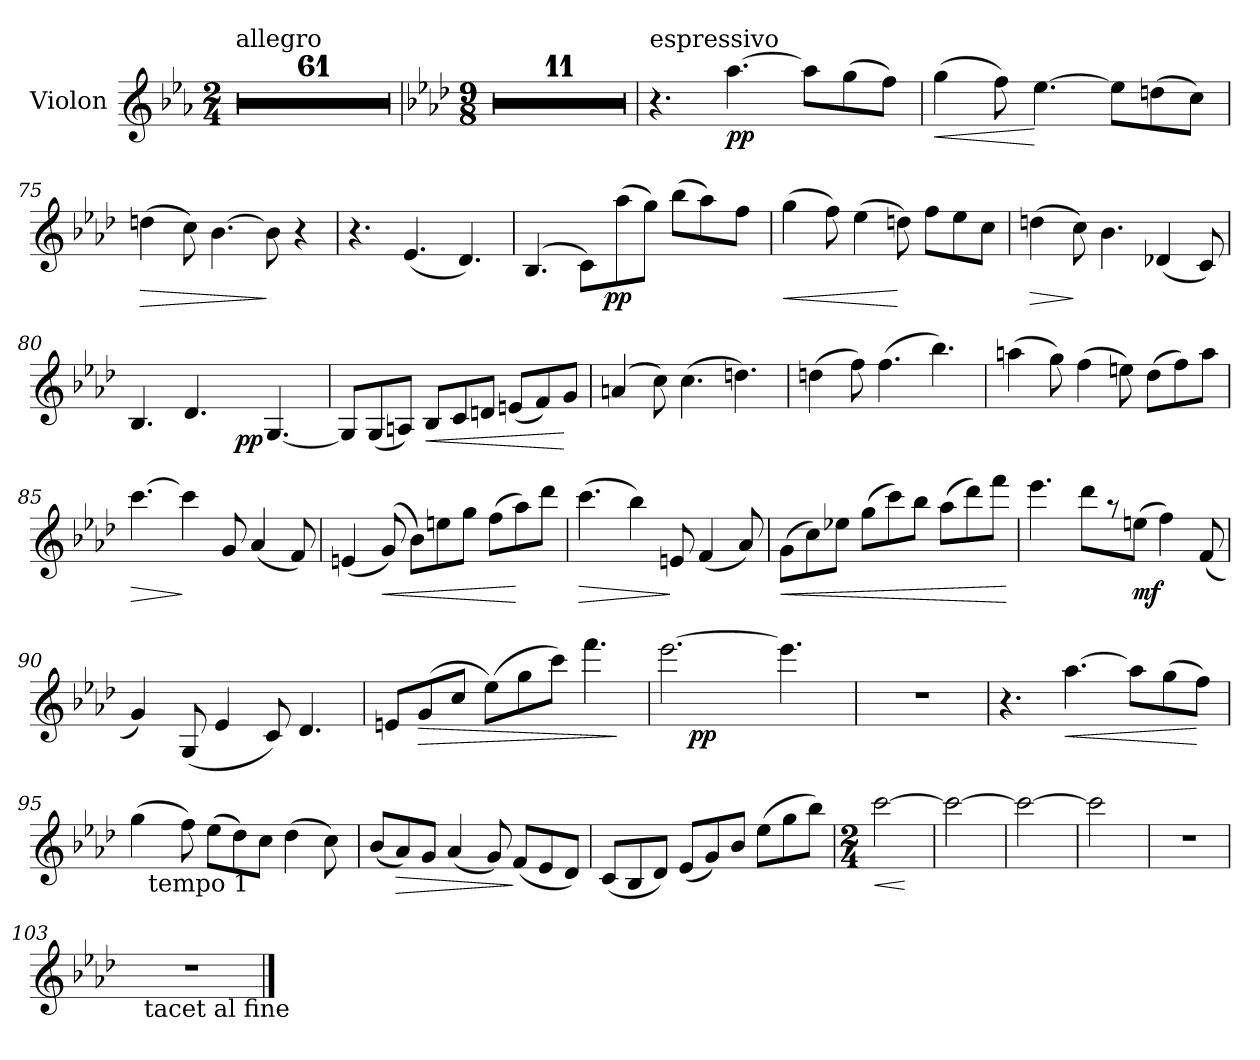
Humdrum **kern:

**kern	**dynam
*part1	*part1
*staff1	*staff1
*I"Violon	*
*clefG2	*
*k[b-e-a-]	*
*E-:	*
*M2/4	*
=1	=1
!LO:TX:a:t=allegro	!
2r	.
=2	=2
2r	.
=3	=3
2r	.
=4	=4
2r	.
=5	=5
2r	.
=6	=6
2r	.
=7	=7
2r	.
=8	=8
2r	.
=9	=9
2r	.
=10	=10
2r	.
=11	=11
2r	.
=12	=12
2r	.
=13	=13
2r	.
=14	=14
2r	.
=15	=15
2r	.
=16	=16
2r	.
=17	=17
2r	.
=18	=18
2r	.
=19	=19
2r	.
=20	=20
2r	.
=21	=21
2r	.
=22	=22
2r	.
=23	=23
2r	.
=24	=24
2r	.
=25	=25
2r	.
=26	=26
2r	.
=27	=27
2r	.
=28	=28
2r	.
=29	=29
2r	.
=30	=30
2r	.
=31	=31
2r	.
=32	=32
2r	.
=33	=33
2r	.
=34	=34
2r	.
=35	=35
2r	.
=36	=36
2r	.
=37	=37
2r	.
=38	=38
2r	.
=39	=39
2r	.
=40	=40
2r	.
=41	=41
2r	.
=42	=42
2r	.
=43	=43
2r	.
=44	=44
2r	.
=45	=45
2r	.
=46	=46
2r	.
=47	=47
2r	.
=48	=48
2r	.
=49	=49
2r	.
=50	=50
2r	.
=51	=51
2r	.
=52	=52
2r	.
=53	=53
2r	.
=54	=54
2r	.
=55	=55
2r	.
=56	=56
2r	.
=57	=57
2r	.
=58	=58
2r	.
=59	=59
2r	.
=60	=60
2r	.
=61	=61
2r	.
!LO:TX:a:t=andante	!
=62	=62
*k[b-e-a-d-]	*
*A-:	*
*M9/8	*
8%9r	.
=63	=63
8%9r	.
=64	=64
8%9r	.
=65	=65
8%9r	.
=66	=66
8%9r	.
=67	=67
8%9r	.
=68	=68
8%9r	.
=69	=69
8%9r	.
=70	=70
8%9r	.
=71	=71
8%9r	.
=72	=72
8%9r	.
!!LO:LB:g=z
=73	=73
!LO:TX:a:t=espressivo	!
4.r	.
!	!LO:DY:b
[4.aa-\	pp
8aa-\L]	.
(>8gg\	.
8ff\J)	.
=74	=74
!	!LO:HP:b
(>4gg\	<
8ff\)	.
[4.ee-\	[
8ee-\L]	.
(>8ddn\	.
8cc\J)	.
=75	=75
!	!LO:HP:b
(>4ddn\	>
8cc\)	.
[4.b-\	.
8b-\]	]
4r	.
!!LO:LB:g=z
=76	=76
4.r	.
(<4.e-/	.
4.d-/)	.
=77	=77
*^	*
(>4.B-/	4...ryy	.
8c\L)	.	.
!	!	!LO:DY:b
.	2ryy	pp
(>8aa-\	.	.
8gg\J)	.	.
(>8bb-\L	.	.
8aa-\)	.	.
.	8ryy	.
8ff\J	.	.
.	32ryy	.
=78	=78	=78
!	!	!LO:HP:b
*v	*v	*
(>4gg\	<
8ff\)	.
(>4ee-\	.
8ddn\)	[
8ff\L	.
8ee-\	.
8cc\J	.
!!LO:LB:g=z
=79	=79
!	!LO:HP:b
(>4ddn\	>
8cc\)	]
4.b-\	.
(<4d-X/	.
8c/)	.
=80	=80
*^	*
4.B-/	2ryy	.
4.d-/	.	.
.	16.ryy	.
!	!	!LO:DY:b
.	2ryy	pp
[4.G/	.	.
.	32ryy	.
*v	*v	*
=81	=81
8G/L]	.
(<8G/	.
8An/J)	.
!	!LO:HP:b
8B-/L	<
8c/	.
8dn/J	.
(<8en/L	.
8f/)	.
8g/J	[
!!LO:LB:g=z
=82	=82
(>4an/	.
8cc\)	.
(>4.cc\	.
4.ddn\)	.
=83	=83
(>4ddn\	.
8ff\)	.
(>4.ff\	.
4.bb-\)	.
=84	=84
(>4aan\	.
8gg\)	.
(>4ff\	.
8een\)	.
(>8dd-\L	.
8ff\)	.
8aa\J	.
!!LO:LB:g=z
=85	=85
!	!LO:HP:b
[4.ccc\	>
4ccc\]	]
8g/	.
(<4a-/	.
8f/)	.
=86	=86
(<4en/	.
!	!LO:HP:b
(>8g/)	<
8b-\L)	.
8een\	.
8gg\J	.
(>8ff\L	.
8aa-\)	[
8ddd-\J	.
=87	=87
!	!LO:HP:b
(>4.ccc\	>
4bb-\)	.
8en/	]
(<4f/	.
8a-/)	.
!!LO:PB:g=z
=88	=88
!	!LO:HP:b
(>8g\L	<
8cc\)	.
8ee-X\J	.
(>8gg\L	.
8ccc\)	.
8bb-\J	.
(>8aa-\L	.
8ddd-\)	.
8fff\J	.
.	[
=89	=89
4.eee-\	.
8ddd-\L	.
8r	.
!	!LO:DY:b
(>8een\J	mf
4ff\)	.
(<8f/	.
=90	=90
4g/)	.
(<8G/	.
4e-/	.
8c/)	.
(<4.d-/	.
!!LO:LB:g=z
=91	=91
(<8en/L	.
!	!LO:HP:b
(>8g/	>
8cc/J	.
(>8ee-\L)	.
8gg\	.
8ccc\J)	.
4.fff\	.
.	]
=92	=92
*^	*
[2.eee-\	16.ryy	.
!	!	!LO:DY:b
.	1ryy	pp
4.eee-\]	.	.
.	32ryy	.
*v	*v	*
=93	=93
8%9r	.
!!LO:LB:g=z
=94	=94
4.r	.
!	!LO:HP:b
[4.aa-\	<
8aa-\L]	.
(>8gg\	.
8ff\J)	[
=95	=95
*^	*
(>4gg\	16ryy	.
!	!LO:TX:b:t=tempo 1	!
.	1ryy	.
8ff\)	.	.
(>8ee-\L	.	.
8dd-\)	.	.
8cc\J	.	.
(>4dd-\	.	.
8cc\)	.	.
.	16ryy	.
*v	*v	*
=96	=96
(<8b-/L	.
!	!LO:HP:b
8a-/)	>
8g/J	.
(<4a-/	.
8g/)	.
(<8f/L	]
8e-/	.
8d-/J)	.
!!LO:LB:g=z
=97	=97
(<8c/L	.
8B-/	.
8d-/J)	.
(<8e-/L	.
8g/)	.
8b-/J	.
(>8ee-\L	.
8gg\	.
8bb-\J)	.
=98	=98
*M2/4	*
!	!LO:HP:b
[2ccc\	<
.	[
=99	=99
2ccc\_	.
!!LO:LB:g=z
=100	=100
2ccc\_	.
=101	=101
2ccc\]	.
=102	=102
2r	.
=103	=103
*^	*
2r	16ryy	.
!	!LO:TX:b:t=tacet al fine	!
.	4..ryy	.
*v	*v	*
==	==
*-	*-
